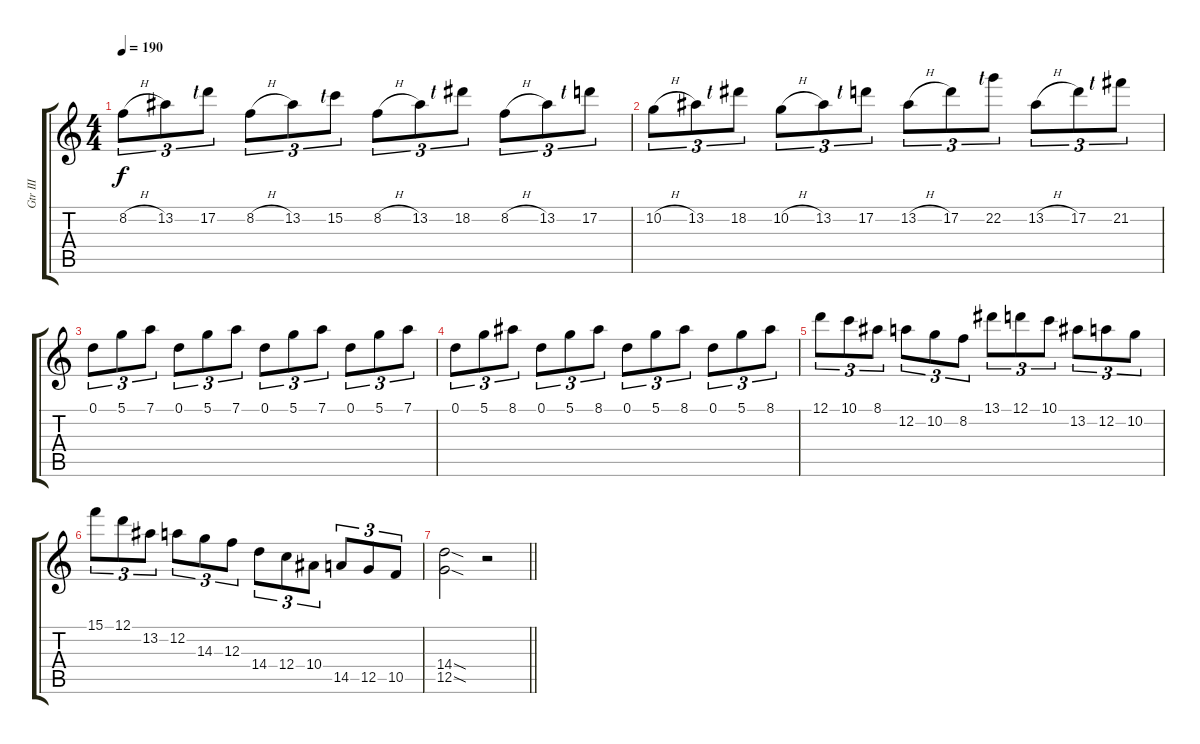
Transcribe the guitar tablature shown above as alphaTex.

\track ("Gtr III" "Gtr III") {instrument distortionguitar}
\staff {score tabs}
\tuning (D4 A3 F3 C3 G2 D2) {hide}
\ts (4 4)
\tempo 190
\clef g2
\ks c
8.2{h}.8{tu (3 2) dy f} 13.2.8{tu (3 2)} 17.2{lf 1}.8{tu (3 2)} 8.2{h}.8{tu (3 2)} 13.2.8{tu (3 2)} 15.2{lf 1}.8{tu (3 2)} 8.2{h}.8{tu (3 2)} 13.2.8{tu (3 2)} 18.2{lf 1}.8{tu (3 2)} 8.2{h}.8{tu (3 2)} 13.2.8{tu (3 2)} 17.2{lf 1}.8{tu (3 2)} |
10.2{h}.8{tu (3 2)} 13.2.8{tu (3 2)} 18.2{lf 1}.8{tu (3 2)} 10.2{h}.8{tu (3 2)} 13.2.8{tu (3 2)} 17.2{lf 1}.8{tu (3 2)} 13.2{h}.8{tu (3 2)} 17.2.8{tu (3 2)} 22.2{lf 1}.8{tu (3 2)} 13.2{h}.8{tu (3 2)} 17.2.8{tu (3 2)} 21.2{lf 1}.8{tu (3 2)} |
0.1.8{tu (3 2)} 5.1.8{tu (3 2)} 7.1.8{tu (3 2)} 0.1.8{tu (3 2)} 5.1.8{tu (3 2)} 7.1.8{tu (3 2)} 0.1.8{tu (3 2)} 5.1.8{tu (3 2)} 7.1.8{tu (3 2)} 0.1.8{tu (3 2)} 5.1.8{tu (3 2)} 7.1.8{tu (3 2)} |
0.1.8{tu (3 2)} 5.1.8{tu (3 2)} 8.1.8{tu (3 2)} 0.1.8{tu (3 2)} 5.1.8{tu (3 2)} 8.1.8{tu (3 2)} 0.1.8{tu (3 2)} 5.1.8{tu (3 2)} 8.1.8{tu (3 2)} 0.1.8{tu (3 2)} 5.1.8{tu (3 2)} 8.1.8{tu (3 2)} |
12.1.8{tu (3 2)} 10.1.8{tu (3 2)} 8.1.8{tu (3 2)} 12.2.8{tu (3 2)} 10.2.8{tu (3 2)} 8.2.8{tu (3 2)} 13.1.8{tu (3 2)} 12.1.8{tu (3 2)} 10.1.8{tu (3 2)} 13.2.8{tu (3 2)} 12.2.8{tu (3 2)} 10.2.8{tu (3 2)} |
15.1.8{tu (3 2)} 12.1.8{tu (3 2)} 13.2.8{tu (3 2)} 12.2.8{tu (3 2)} 14.3.8{tu (3 2)} 12.3.8{tu (3 2)} 14.4.8{tu (3 2)} 12.4.8{tu (3 2)} 10.4.8{tu (3 2)} 14.5.8{tu (3 2)} 12.5.8{tu (3 2)} 10.5.8{tu (3 2)} |
\barLineRight lightlight
(14.4{sod} 12.5{sod}).2 r.2
